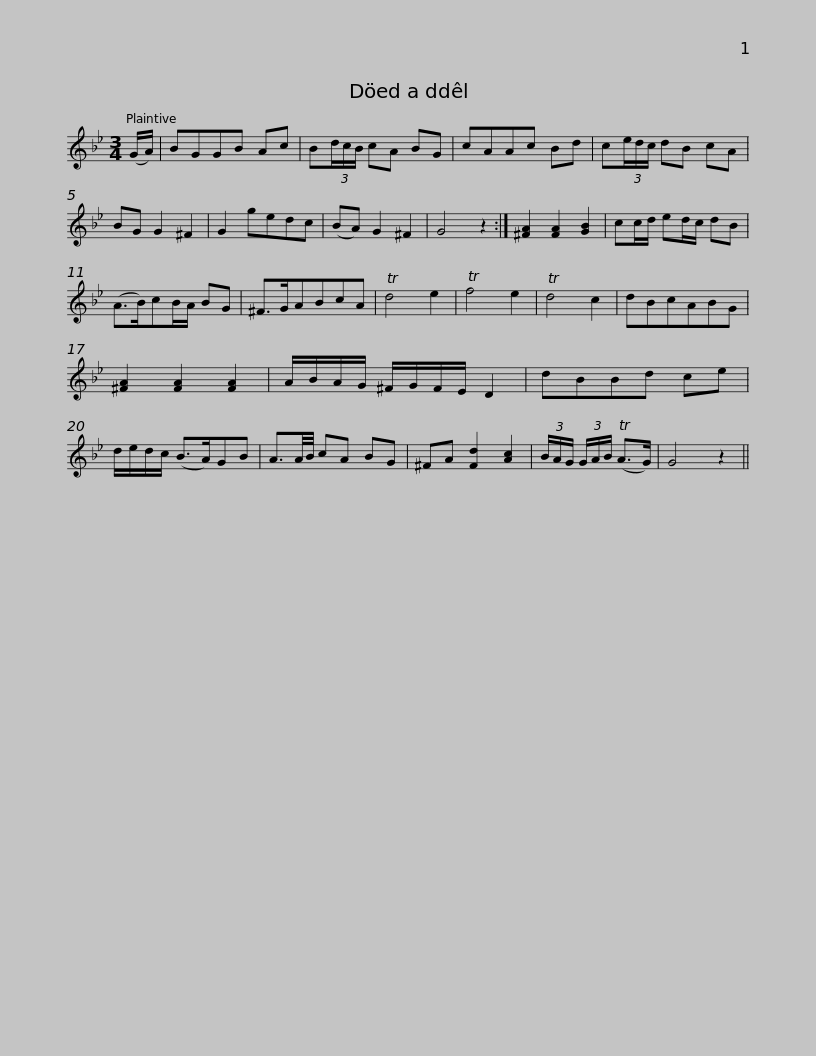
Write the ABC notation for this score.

X:1
L:1/8
M:3/4
I:linebreak $
K:Gmin
V:1 treble
V:1
 (G/A/) | BGGB Ac | B(3d/c/B/ cA BG | cAAc Bd | c(3e/d/c/ dB cA | %5
 BG G2 ^F2 | G2 gedc | (BA) G2 ^F2 |$ G4 z2 :| [^FA]2 [FA]2 [GB]2 | %10
 cc/d/ ed/c/ dB | (A>B)cB/A/ BG | ^F>GABcA | Td4 e2 | Tf4 e2 | %15
 Td4 c2 | dBcABG |$ [^FA]2 [FA]2 [FA]2 | A/B/A/G/ ^F/G/F/E/ D2 | dBBd ce | %20
 d/e/d/c/ (B>A)GB | A3/2A/4B/4 cA BG | ^FA [Fd]2 [Ac]2 |$ (3B/A/G/ (3G/A/B/ (TA>G) | G4 z2 || %25
